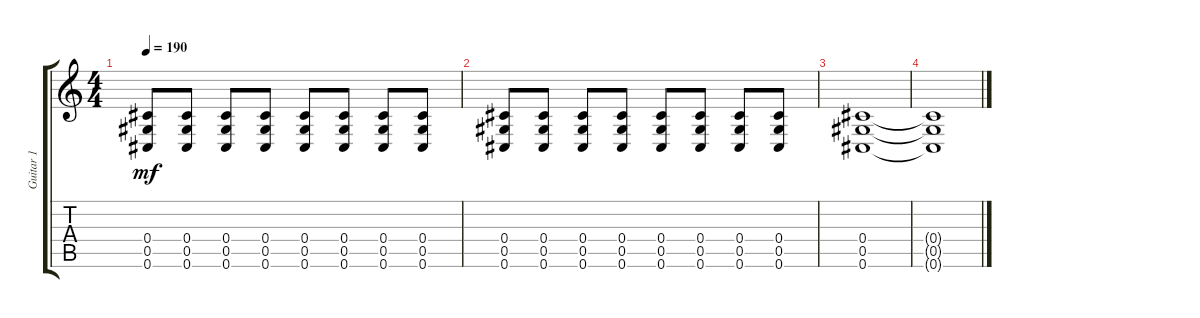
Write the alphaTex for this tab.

\track ("Guitar 1" "Guitar 1") {instrument acousticguitarsteel}
\staff {score tabs}
\tuning (Eb4 Bb3 Gb3 Db3 Ab2 Db2) {hide}
\ts (4 4)
\tempo 190
\clef g2
\ks c
(0.4 0.5 0.6).8{dy mf} (0.4 0.5 0.6).8 (0.4 0.5 0.6).8 (0.4 0.5 0.6).8 (0.4 0.5 0.6).8 (0.4 0.5 0.6).8 (0.4 0.5 0.6).8 (0.4 0.5 0.6).8 |
(0.4 0.5 0.6).8 (0.4 0.5 0.6).8 (0.4 0.5 0.6).8 (0.4 0.5 0.6).8 (0.4 0.5 0.6).8 (0.4 0.5 0.6).8 (0.4 0.5 0.6).8 (0.4 0.5 0.6).8 |
(0.4 0.5 0.6).1 |
(0.4{t} 0.5{t} 0.6{t}).1
